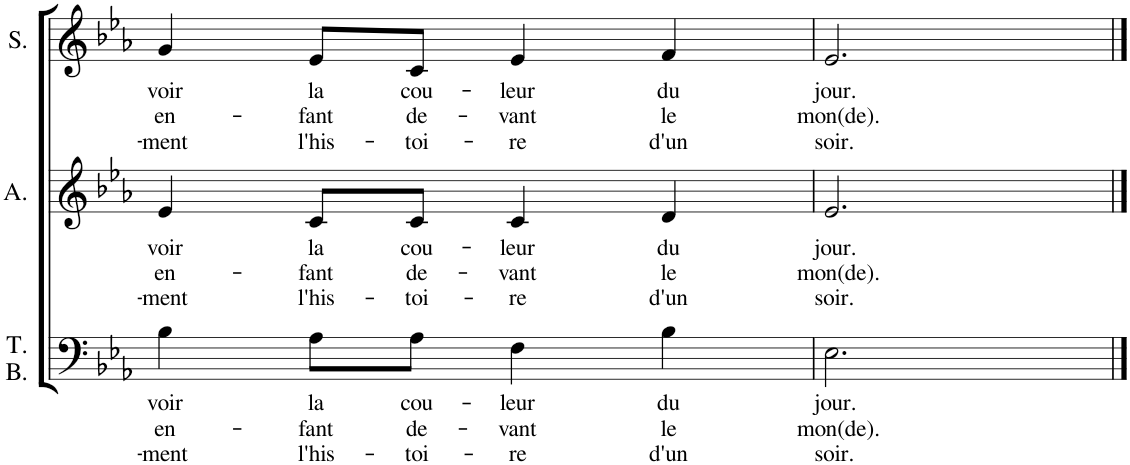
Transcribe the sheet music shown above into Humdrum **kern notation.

**kern	**text	**text	**text	**kern	**text	**text	**text	**kern	**text	**text	**text
*part3	*part3	*part3	*part3	*part2	*part2	*part2	*part2	*part1	*part1	*part1	*part1
*staff3	*staff3	*staff3	*staff3	*staff2	*staff2	*staff2	*staff2	*staff1	*staff1	*staff1	*staff1
*I"Ténor Basse	*	*	*	*I"Alto	*	*	*	*I"Soprano	*	*	*
*I'T. B.	*	*	*	*I'A.	*	*	*	*I'S.	*	*	*
!!LO:PB:g=z
*clefF4	*	*	*	*clefG2	*	*	*	*clefG2	*	*	*
*k[b-e-a-]	*	*	*	*k[b-e-a-]	*	*	*	*k[b-e-a-]	*	*	*
*M4/4	*	*	*	*M4/4	*	*	*	*M4/4	*	*	*
=8	=8	=8	=8	=8	=8	=8	=8	=8	=8	=8	=8
!	!LO:LY:b	!LO:LY:b	!LO:LY:b	!	!LO:LY:b	!LO:LY:b	!LO:LY:b	!	!LO:LY:b	!LO:LY:b	!LO:LY:b
4B-\	voir	en-	-ment	4e-/	voir	en-	-ment	4g/	voir	en-	-ment
!	!LO:LY:b	!LO:LY:b	!LO:LY:b	!	!LO:LY:b	!LO:LY:b	!LO:LY:b	!	!LO:LY:b	!LO:LY:b	!LO:LY:b
8A-\L	la	-fant	l'his-	8c/L	la	-fant	l'his-	8e-/L	la	-fant	l'his-
!	!LO:LY:b	!LO:LY:b	!LO:LY:b	!	!LO:LY:b	!LO:LY:b	!LO:LY:b	!	!LO:LY:b	!LO:LY:b	!LO:LY:b
8A-\J	cou-	de-	-toi-	8c/J	cou-	de-	-toi-	8c/J	cou-	de-	-toi-
!	!LO:LY:b	!LO:LY:b	!LO:LY:b	!	!LO:LY:b	!LO:LY:b	!LO:LY:b	!	!LO:LY:b	!LO:LY:b	!LO:LY:b
4F\	-leur	-vant	-re	4c/	-leur	-vant	-re	4e-/	-leur	-vant	-re
!	!LO:LY:b	!LO:LY:b	!LO:LY:b	!	!LO:LY:b	!LO:LY:b	!LO:LY:b	!	!LO:LY:b	!LO:LY:b	!LO:LY:b
4B-\	du	le	d'un	4d/	du	le	d'un	4f/	du	le	d'un
=9	=9	=9	=9	=9	=9	=9	=9	=9	=9	=9	=9
!	!LO:LY:b	!LO:LY:b	!LO:LY:b	!	!LO:LY:b	!LO:LY:b	!LO:LY:b	!	!LO:LY:b	!LO:LY:b	!LO:LY:b
2.E-\	jour.	mon(de).	soir.	2.e-/	jour.	mon(de).	soir.	2.e-/	jour.	mon(de).	soir.
==	==	==	==	==	==	==	==	==	==	==	==
*-	*-	*-	*-	*-	*-	*-	*-	*-	*-	*-	*-
